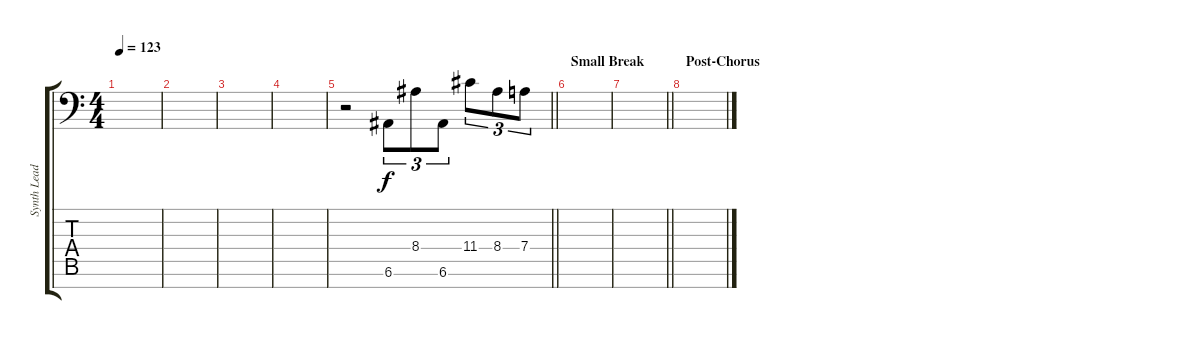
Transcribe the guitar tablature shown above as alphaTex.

\track ("Synth Lead" "Synth Lead") {instrument lead2sawtooth}
\staff {score tabs}
\tuning (E4 B3 G3 D3 A2 E2 A1) {hide}
\ts (4 4)
\tempo 123
\clef f4
\ks c
|
|
|
|
\barLineRight lightlight
r.2 6.6.8{tu (3 2)} 8.4.8{tu (3 2)} 6.6.8{tu (3 2)} 11.4.8{tu (3 2)} 8.4.8{tu (3 2)} 7.4.8{tu (3 2)} |
\section ("" "Small Break")
|
\barLineRight lightlight
|
\section ("" "Post-Chorus")
